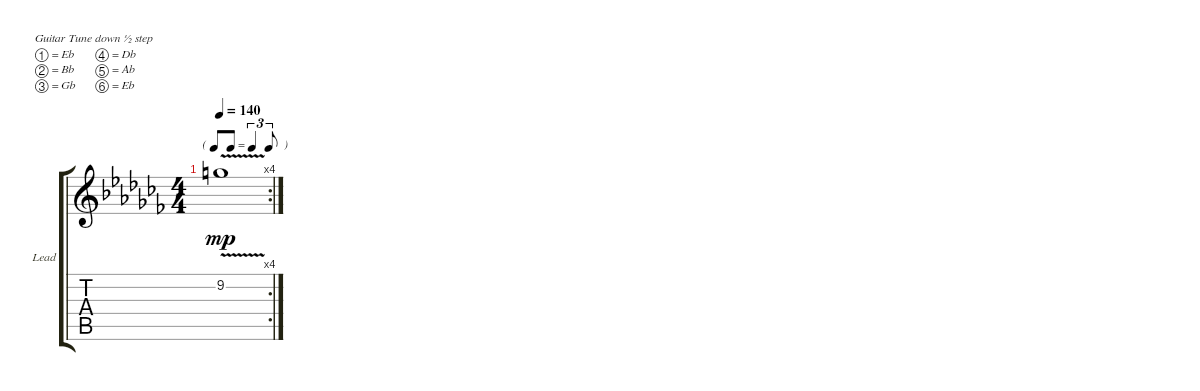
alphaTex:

\defaultSystemsLayout 4
\bracketExtendMode groupsimilarinstruments
\firstSystemTrackNameOrientation horizontal
\otherSystemsTrackNameOrientation horizontal
\track ("Lead" "Lead") {multiBarRest instrument overdrivenguitar}
\staff {score tabs}
\tuning (Eb4 Bb3 Gb3 Db3 Ab2 Eb2)
\rc 4
\ts (4 4)
\tf triplet8th
\tempo 140
\clef g2
\ks abminor
9.2{v t}.1{dy mp}
